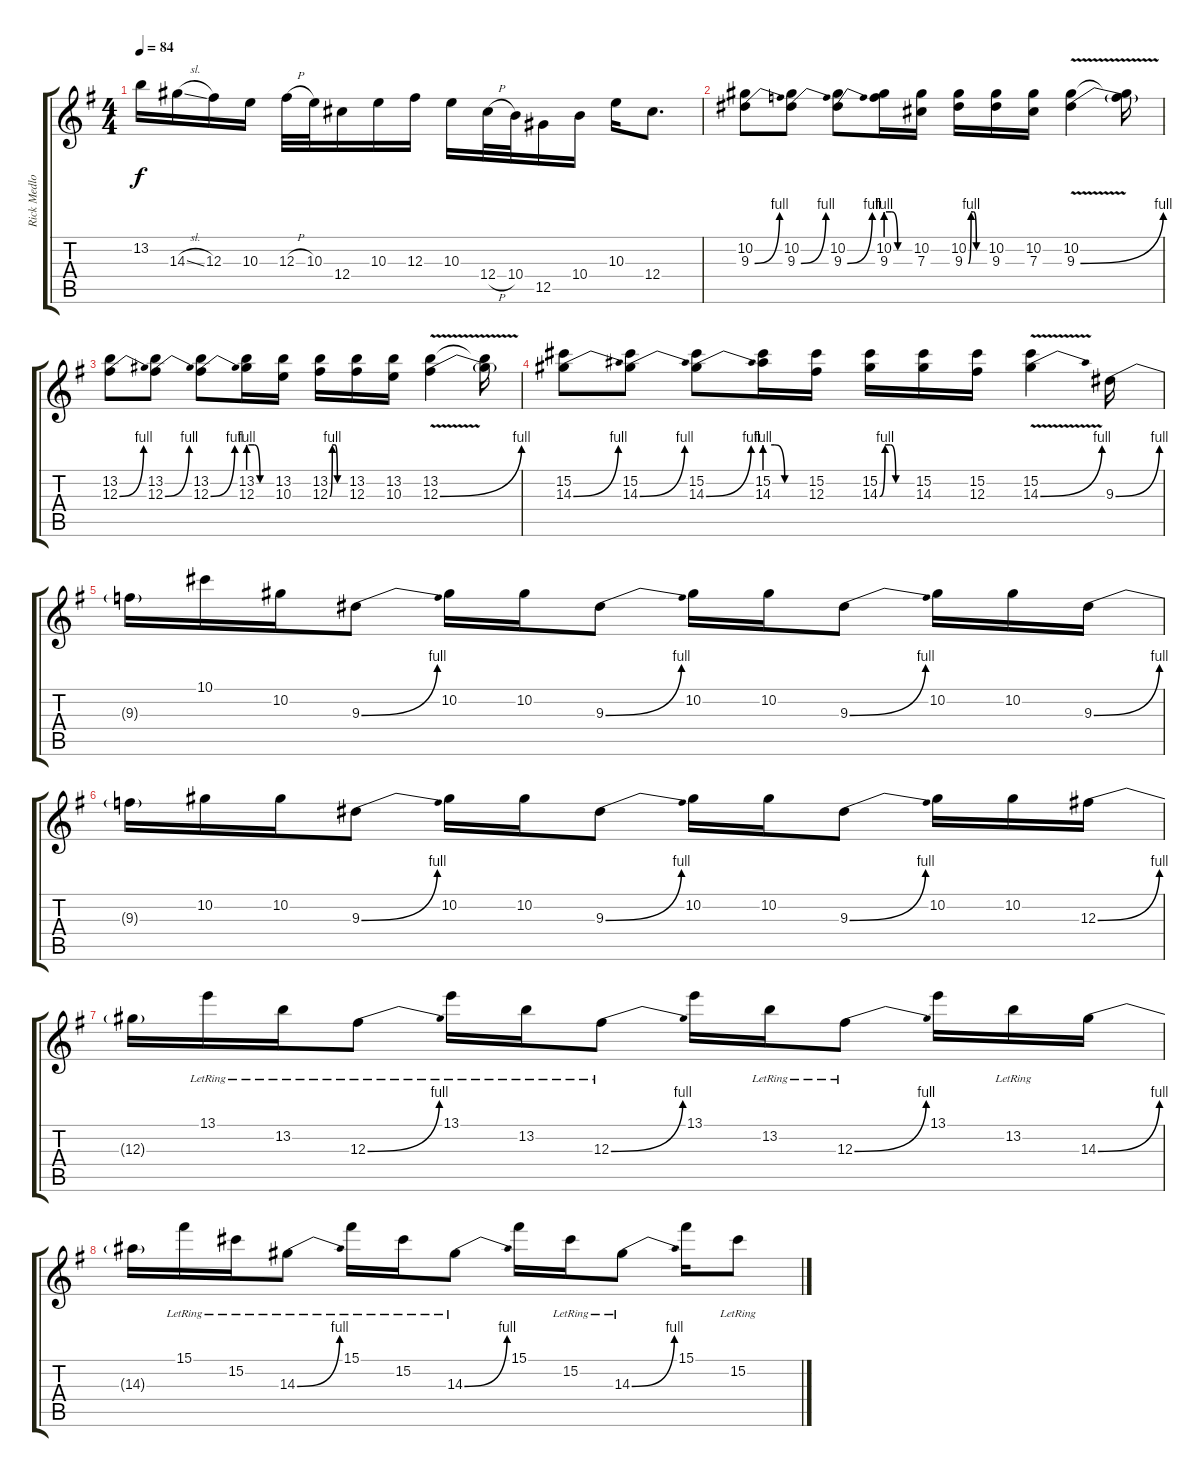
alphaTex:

\track ("Rick Medlocke Guitar Solos" "Rick Medlo") {instrument overdrivenguitar}
\staff {score tabs}
\tuning (Eb4 Bb3 Gb3 Db3 Ab2 Eb2) {hide}
\ts (4 4)
\tempo 84
\clef g2
\ks g
13.2.16{dy f} 14.3{sl}.16 12.3.16 10.3.16 12.3{h}.32 10.3.32 12.4.16 10.3.16 12.3.16 10.3.16 12.4{h}.32 10.4.32 12.5.16 10.4.16 10.3.16 12.4.8{d} |
(10.2 9.3{be (bend 0 0 60 4)}).8 (10.2 9.3{be (bend 0 0 60 4)}).8 (10.2 9.3{be (bend 0 0 60 4)}).8 (10.2 9.3{be (custom 0 4 15 4 30 0 60 0)}).16 (10.2 7.3).16 (10.2 9.3{be (custom 0 0 10 4 20 4 30 0 60 0)}).16 (10.2 9.3).16 (10.2 7.3).16 (10.2 9.3{be (bend 0 0 60 4) v}).4 (10.2{t} 9.3{t}).16 |
(13.2 12.3{be (bend 0 0 60 4)}).8 (13.2 12.3{be (bend 0 0 60 4)}).8 (13.2 12.3{be (bend 0 0 60 4)}).8 (13.2 12.3{be (custom 0 4 15 4 30 0 60 0)}).16 (13.2 10.3).16 (13.2 12.3{be (custom 0 0 10 4 20 4 30 0 60 0)}).16 (13.2 12.3).16 (13.2 10.3).16 (13.2 12.3{be (bend 0 0 60 4) v}).4 (13.2{t} 12.3{t}).16 |
(15.2 14.3{be (bend 0 0 60 4)}).8 (15.2 14.3{be (bend 0 0 60 4)}).8 (15.2 14.3{be (bend 0 0 60 4)}).8 (15.2 14.3{be (custom 0 4 15 4 30 0 60 0)}).16 (15.2 12.3).16 (15.2 14.3{be (custom 0 0 10 4 20 4 30 0 60 0)}).16 (15.2 14.3).16 (15.2 12.3).16 (15.2 14.3{be (bend 0 0 60 4) v}).4 9.3{be (bend 0 0 60 4)}.16 |
9.3{t}.16 10.1.16 10.2.16 9.3{be (bend 0 0 60 4)}.8 10.2.16 10.2.16 9.3{be (bend 0 0 60 4)}.8 10.2.16 10.2.16 9.3{be (bend 0 0 60 4)}.8 10.2.16 10.2.16 9.3{be (bend 0 0 60 4)}.16 |
9.3{t}.16 10.2.16 10.2.16 9.3{be (bend 0 0 60 4)}.8 10.2.16 10.2.16 9.3{be (bend 0 0 60 4)}.8 10.2.16 10.2.16 9.3{be (bend 0 0 60 4)}.8 10.2.16 10.2.16 12.3{be (bend 0 0 60 4)}.16 |
12.3{t}.16 13.1{lr}.16 13.2{lr}.16 12.3{be (bend 0 0 60 4) lr}.8 13.1{lr}.16 13.2{lr}.16 12.3{be (bend 0 0 60 4) lr}.8 13.1.16 13.2{lr}.16 12.3{be (bend 0 0 60 4) lr}.8 13.1.16 13.2{lr}.16 14.3{be (bend 0 0 60 4)}.16 |
14.3{t}.16 15.1{lr}.16 15.2{lr}.16 14.3{be (bend 0 0 60 4) lr}.8 15.1{lr}.16 15.2{lr}.16 14.3{be (bend 0 0 60 4) lr}.8 15.1.16 15.2{lr}.16 14.3{be (bend 0 0 60 4) lr}.8 15.1.16 15.2{lr}.8
